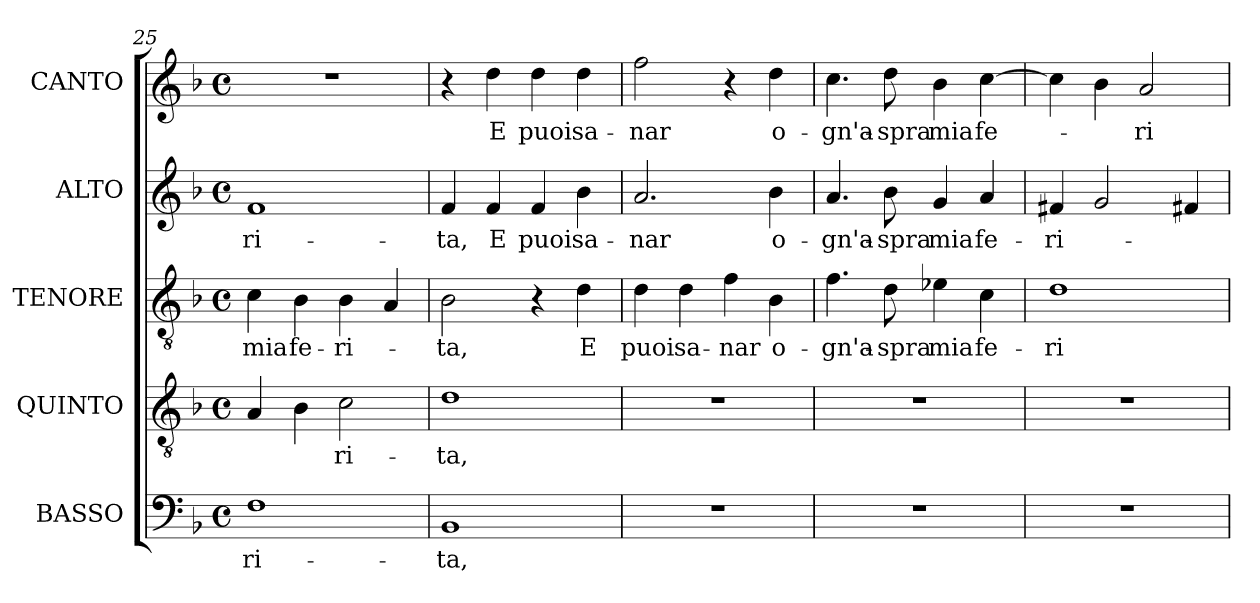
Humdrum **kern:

**kern	**text	**kern	**text	**kern	**text	**kern	**text	**kern	**text
*part5	*part5	*part4	*part4	*part3	*part3	*part2	*part2	*part1	*part1
*staff5	*staff5	*staff4	*staff4	*staff3	*staff3	*staff2	*staff2	*staff1	*staff1
*I"BASSO	*	*I"QUINTO	*	*I"TENORE	*	*I"ALTO	*	*I"CANTO	*
*I'B	*	*I'T	*	*	*	*	*	*	*
!!LO:LB:g=z
*clefF4	*	*clefGv2	*	*clefGv2	*	*clefG2	*	*clefG2	*
*	*	*ITrd7c12	*	*ITrd7c12	*	*	*	*	*
*k[b-]	*	*k[b-]	*	*k[b-]	*	*k[b-]	*	*k[b-]	*
*d:	*	*d:	*	*d:	*	*d:	*	*d:	*
*M4/4	*	*M4/4	*	*M4/4	*	*M4/4	*	*M4/4	*
*met(c)	*	*met(c)	*	*met(c)	*	*met(c)	*	*met(c)	*
=25	=25	=25	=25	=25	=25	=25	=25	=25	=25
!	!LO:LY:b:color=#000000	!	!	!	!	!	!	!	!
!	!	!	!	!	!LO:LY:b:color=#000000	!	!	!	!
!	!	!	!	!	!	!	!LO:LY:b:color=#000000	!	!
1Fi	-ri-	4AAi/	.	4Ci\	mia	1fi	-ri-	1r	.
!	!	!	!	!	!LO:LY:b:color=#000000	!	!	!	!
.	.	4BB-i\	.	4BB-i\	fe-	.	.	.	.
!	!	!	!LO:LY:b:color=#000000	!	!	!	!	!	!
!	!	!	!	!	!LO:LY:b:color=#000000	!	!	!	!
.	.	2Ci\	-ri-	4BB-i\	-ri-	.	.	.	.
.	.	.	.	4AAi/	.	.	.	.	.
=26	=26	=26	=26	=26	=26	=26	=26	=26	=26
!	!LO:LY:b:color=#000000	!	!	!	!	!	!	!	!
!	!	!	!LO:LY:b:color=#000000	!	!	!	!	!	!
!	!	!	!	!	!LO:LY:b:color=#000000	!	!	!	!
!	!	!	!	!	!	!	!LO:LY:b:color=#000000	!	!
1BB-i	-ta,	1Di	-ta,	2BB-i\	-ta,	4fi/	-ta,	4r	.
!	!	!	!	!	!	!	!LO:LY:b:color=#000000	!	!
!	!	!	!	!	!	!	!	!	!LO:LY:b:color=#000000
.	.	.	.	.	.	4fi/	E	4ddi\	E
!	!	!	!	!	!	!	!LO:LY:b:color=#000000	!	!
!	!	!	!	!	!	!	!	!	!LO:LY:b:color=#000000
.	.	.	.	4r	.	4fi/	puoi	4ddi\	puoi
!	!	!	!	!	!LO:LY:b:color=#000000	!	!	!	!
!	!	!	!	!	!	!	!LO:LY:b:color=#000000	!	!
!	!	!	!	!	!	!	!	!	!LO:LY:b:color=#000000
.	.	.	.	4Di\	E	4b-i\	sa-	4ddi\	sa-
=27	=27	=27	=27	=27	=27	=27	=27	=27	=27
!	!	!	!	!	!LO:LY:b:color=#000000	!	!	!	!
!	!	!	!	!	!	!	!LO:LY:b:color=#000000	!	!
!	!	!	!	!	!	!	!	!	!LO:LY:b:color=#000000
1r	.	1r	.	4Di\	puoi	2.ai/	-nar	2ffi\	-nar
!	!	!	!	!	!LO:LY:b:color=#000000	!	!	!	!
.	.	.	.	4Di\	sa-	.	.	.	.
!	!	!	!	!	!LO:LY:b:color=#000000	!	!	!	!
.	.	.	.	4Fi\	-nar	.	.	4r	.
!	!	!	!	!	!LO:LY:b:color=#000000	!	!	!	!
!	!	!	!	!	!	!	!LO:LY:b:color=#000000	!	!
!	!	!	!	!	!	!	!	!	!LO:LY:b:color=#000000
.	.	.	.	4BB-i\	o-	4b-i\	o-	4ddi\	o-
=28	=28	=28	=28	=28	=28	=28	=28	=28	=28
!	!	!	!	!	!LO:LY:b:color=#000000	!	!	!	!
!	!	!	!	!	!	!	!LO:LY:b:color=#000000	!	!
!	!	!	!	!	!	!	!	!	!LO:LY:b:color=#000000
1r	.	1r	.	4.Fi\	-gn'a-	4.ai/	-gn'a-	4.cci\	-gn'a-
!	!	!	!	!	!LO:LY:b:color=#000000	!	!	!	!
!	!	!	!	!	!	!	!LO:LY:b:color=#000000	!	!
!	!	!	!	!	!	!	!	!	!LO:LY:b:color=#000000
.	.	.	.	8Di\	-spra	8b-i\	-spra	8ddi\	-spra
!	!	!	!	!	!LO:LY:b:color=#000000	!	!	!	!
!	!	!	!	!	!	!	!LO:LY:b:color=#000000	!	!
!	!	!	!	!	!	!	!	!	!LO:LY:b:color=#000000
.	.	.	.	4E-Xi\	mia	4gi/	mia	4b-i\	mia
!	!	!	!	!	!LO:LY:b:color=#000000	!	!	!	!
!	!	!	!	!	!	!	!LO:LY:b:color=#000000	!	!
!	!	!	!	!	!	!	!	!	!LO:LY:b:color=#000000
.	.	.	.	4Ci\	fe-	4ai/	fe-	[>4cci\	fe-
=29	=29	=29	=29	=29	=29	=29	=29	=29	=29
!	!	!	!	!	!LO:LY:b:color=#000000	!	!	!	!
!	!	!	!	!	!	!	!LO:LY:b:color=#000000	!	!
1r	.	1r	.	1Di	-ri-	4f#Xi/	-ri-	4cci\]	.
.	.	.	.	.	.	2gi/	.	4b-i\	.
!	!	!	!	!	!	!	!	!	!LO:LY:b:color=#000000
.	.	.	.	.	.	.	.	2ai/	-ri-
.	.	.	.	.	.	4f#Xi/	.	.	.
=	=	=	=	=	=	=	=	=	=
*-	*-	*-	*-	*-	*-	*-	*-	*-	*-
